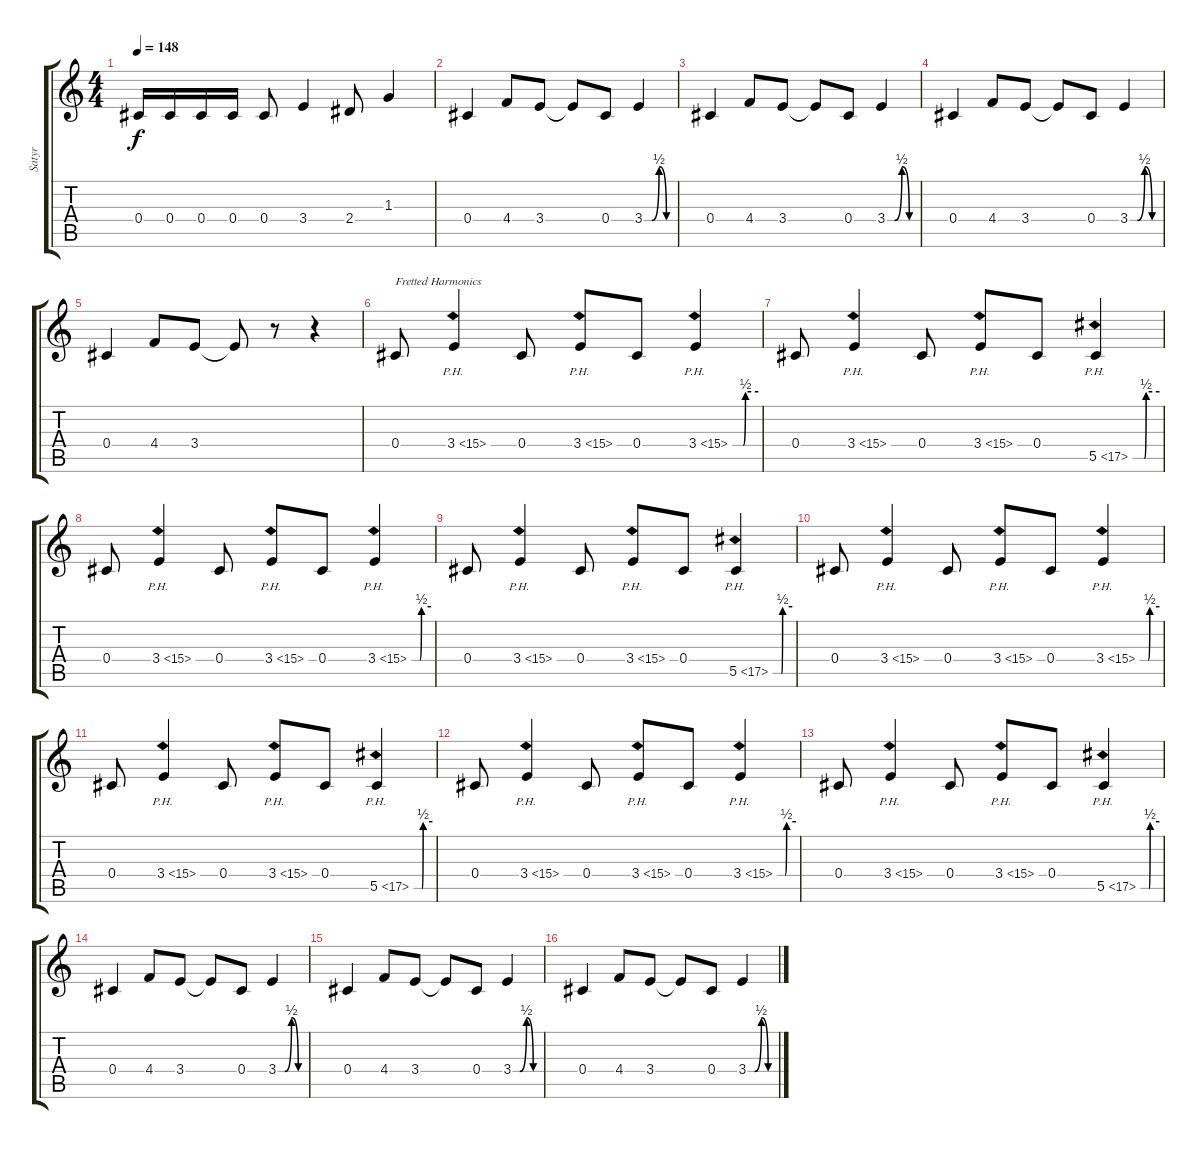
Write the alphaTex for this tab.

\track ("Satyr" "Satyr") {instrument distortionguitar}
\staff {score tabs}
\tuning (Eb4 Bb3 Gb3 Db3 Ab2 Eb2) {hide}
\ts (4 4)
\tempo 148
\clef g2
\ks c
0.4.16{dy f} 0.4.16 0.4.16 0.4.16 0.4.8 3.4.4 2.4.8 1.3.4 |
0.4.4 4.4.8 3.4.8 3.4{t}.8 0.4.8 3.4{be (custom 0 0 15 0 30 2 45 0 60 0)}.4 |
0.4.4 4.4.8 3.4.8 3.4{t}.8 0.4.8 3.4{be (custom 0 0 15 0 30 2 45 0 60 0)}.4 |
0.4.4 4.4.8 3.4.8 3.4{t}.8 0.4.8 3.4{be (custom 0 0 15 0 30 2 45 0 60 0)}.4 |
0.4.4 4.4.8 3.4.8 3.4{t}.8 r.8 r.4 |
0.4.8{txt "Fretted Harmonics"} 3.4{ph 12}.4 0.4.8 3.4{ph 12}.8 0.4.8 3.4{be (custom 0 0 25 0 30 2 60 2) ph 12}.4 |
0.4.8 3.4{ph 12}.4 0.4.8 3.4{ph 12}.8 0.4.8 5.5{be (custom 0 0 26 0 30 2 60 2) ph 12}.4 |
0.4.8 3.4{ph 12}.4 0.4.8 3.4{ph 12}.8 0.4.8 3.4{be (custom 0 0 25 0 30 2 60 2) ph 12}.4 |
0.4.8 3.4{ph 12}.4 0.4.8 3.4{ph 12}.8 0.4.8 5.5{be (custom 0 0 26 0 30 2 60 2) ph 12}.4 |
0.4.8 3.4{ph 12}.4 0.4.8 3.4{ph 12}.8 0.4.8 3.4{be (custom 0 0 25 0 30 2 60 2) ph 12}.4 |
0.4.8 3.4{ph 12}.4 0.4.8 3.4{ph 12}.8 0.4.8 5.5{be (custom 0 0 26 0 30 2 60 2) ph 12}.4 |
0.4.8 3.4{ph 12}.4 0.4.8 3.4{ph 12}.8 0.4.8 3.4{be (custom 0 0 25 0 30 2 60 2) ph 12}.4 |
0.4.8 3.4{ph 12}.4 0.4.8 3.4{ph 12}.8 0.4.8 5.5{be (custom 0 0 26 0 30 2 60 2) ph 12}.4 |
0.4.4 4.4.8 3.4.8 3.4{t}.8 0.4.8 3.4{be (custom 0 0 15 0 30 2 45 0 60 0)}.4 |
0.4.4 4.4.8 3.4.8 3.4{t}.8 0.4.8 3.4{be (custom 0 0 15 0 30 2 45 0 60 0)}.4 |
0.4.4 4.4.8 3.4.8 3.4{t}.8 0.4.8 3.4{be (custom 0 0 15 0 30 2 45 0 60 0)}.4
